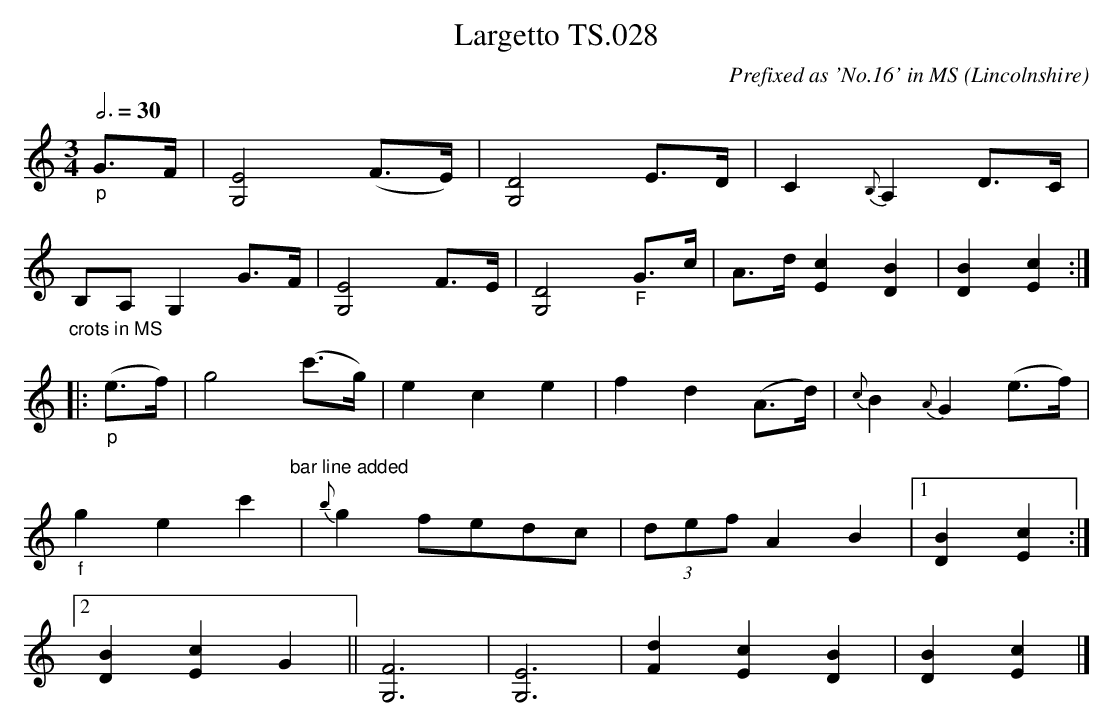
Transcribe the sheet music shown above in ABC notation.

X:1
T:Largetto TS.028
C:Prefixed as 'No.16' in MS
L:1/8
M:3/4
O:Lincolnshire
Q:3/4=30
K:C
"_p"G>F|[E4G,4](F>E)|[D4G,4]E>D|C2{B,}A,2D>C|!
"_crots in MS"B,A,G,2G>F|[EG,]4F>E|[DG,]4"_F"G>c|A>d [c2E2][B2D2]|[B2D2][c2E2]:|!
|:"_p"(e>f)|g4(c'>g)|e2c2e2|f2d2(A>d)|{c}B2{A}G2(e>f)|!
"_f"g2e2c'2"bar line added"|{b}g2 fedc|(3def A2B2|[1[B2D2][c2E2]:|!
[2[B2D2][c2E2]G2||[F6G,6]|[E6G,6]|[d2F2][c2E2][B2D2]|[B2D2][c2E2]|]
